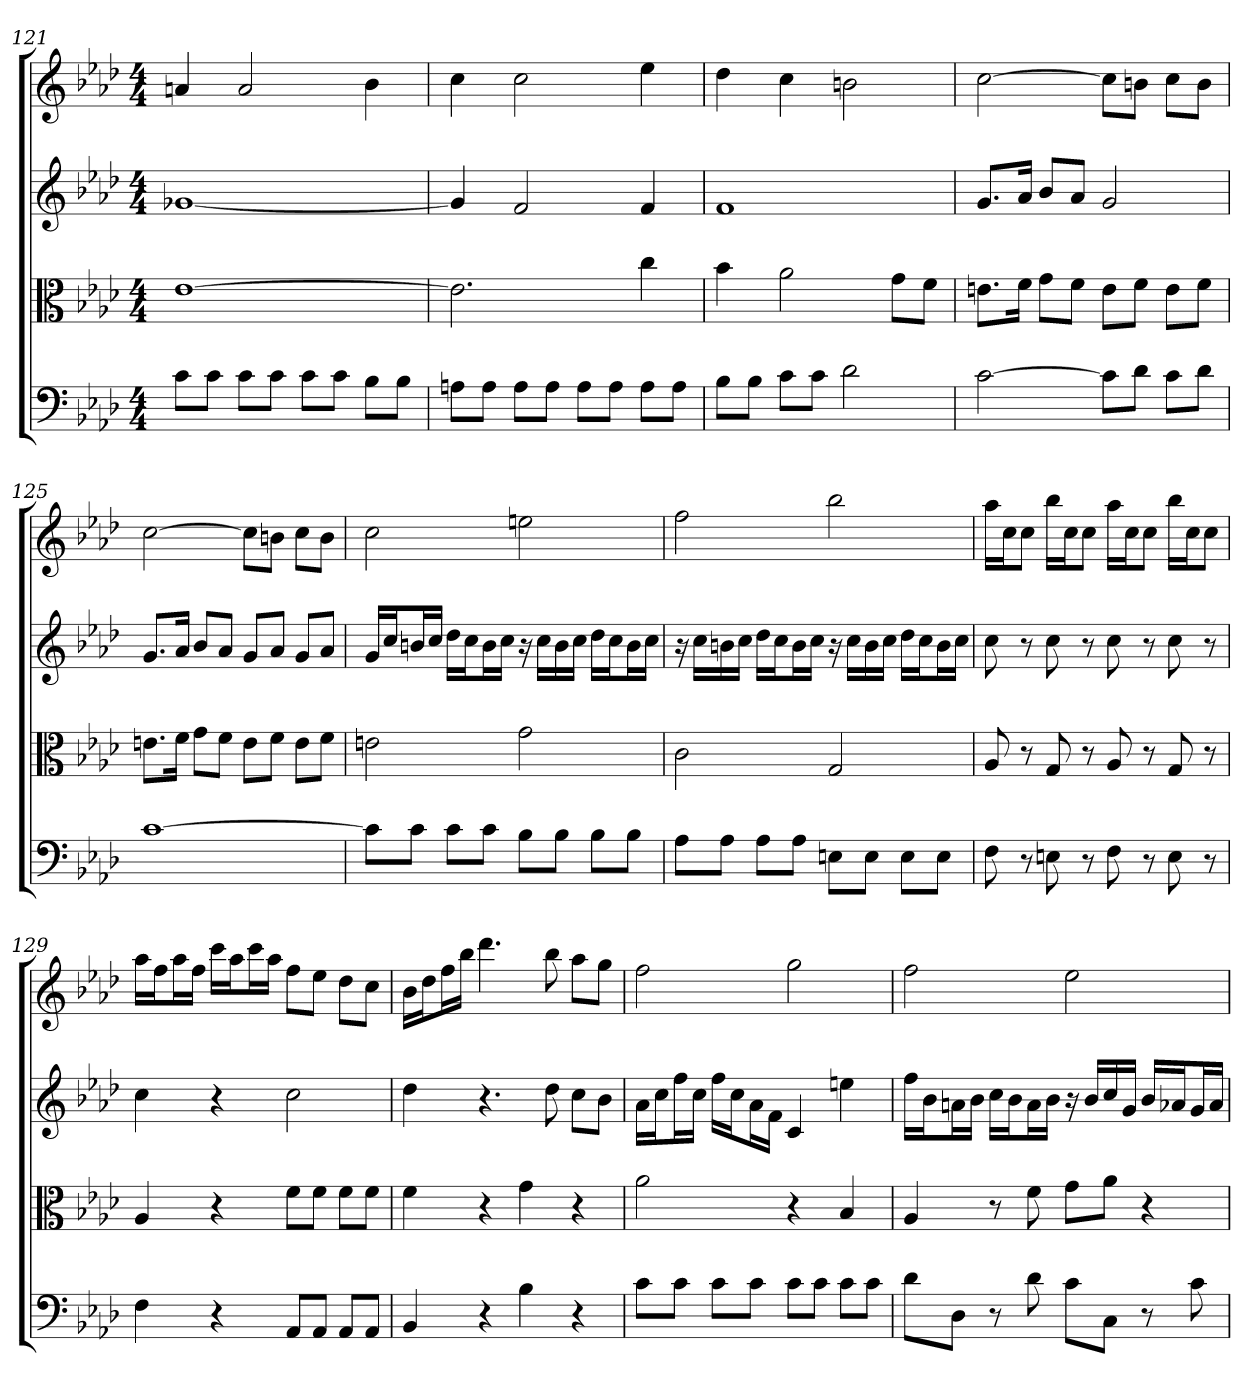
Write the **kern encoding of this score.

**kern	**kern	**kern	**kern
*part4	*part3	*part2	*part1
*staff4	*staff3	*staff2	*staff1
*clefF4	*clefC3	*	*
*k[b-e-a-d-]	*k[b-e-a-d-]	*k[b-e-a-d-]	*k[b-e-a-d-]
*f:	*f:	*f:	*f:
*M4/4	*M4/4	*M4/4	*M4/4
=121	=121	=121	=121
8c\L	[1e-	[1g-X	4an
8c\J	.	.	.
8c\L	.	.	2a
8c\J	.	.	.
8c\L	.	.	.
8c\J	.	.	.
8B-\L	.	.	4b-
8B-\J	.	.	.
=122	=122	=122	=122
8An\L	2.e-]	4g-]	4cc
8A\J	.	.	.
8A\L	.	2f	2cc
8A\J	.	.	.
8A\L	.	.	.
8A\J	.	.	.
8A\L	4cc	4f	4ee-
8A\J	.	.	.
=123	=123	=123	=123
8B-\L	4b-	1f	4dd-
8B-\J	.	.	.
8c\L	2a-	.	4cc
8c\J	.	.	.
2d-	.	.	2bn
.	8g\L	.	.
.	8f\J	.	.
=124	=124	=124	=124
[2c	8.en\L	8.gL	[2cc
.	16f\Jk	16a-Jk	.
.	8g\L	8b-L	.
.	8f\J	8a-J	.
8c\L]	8e\L	2g	8ccL]
8d-\J	8f\J	.	8bnJ
8c\L	8e\L	.	8ccL
8d-\J	8f\J	.	8bJ
=125	=125	=125	=125
[1c	8.en\L	8.gL	[2cc
.	16f\Jk	16a-Jk	.
.	8g\L	8b-L	.
.	8f\J	8a-J	.
.	8e\L	8gL	8ccL]
.	8f\J	8a-J	8bnJ
.	8e\L	8gL	8ccL
.	8f\J	8a-J	8bJ
=126	=126	=126	=126
8c\L]	2en	16gLL	2cc
.	.	16ccJ	.
8c\J	.	16bnL	.
.	.	16ccJJ	.
8c\L	.	16dd-LL	.
.	.	16ccJ	.
8c\J	.	16bL	.
.	.	16ccJJ	.
8B-\L	2g	16r	2een
.	.	16ccLL	.
8B-\J	.	16b	.
.	.	16ccJJ	.
8B-\L	.	16dd-LL	.
.	.	16ccJ	.
8B-\J	.	16bL	.
.	.	16ccJJ	.
=127	=127	=127	=127
8A-\L	2c	16r	2ff
.	.	16ccLL	.
8A-\J	.	16bn	.
.	.	16ccJJ	.
8A-\L	.	16dd-LL	.
.	.	16ccJ	.
8A-\J	.	16bL	.
.	.	16ccJJ	.
8En\L	2G	16r	2bb-
.	.	16ccLL	.
8E\J	.	16b	.
.	.	16ccJJ	.
8E\L	.	16dd-LL	.
.	.	16ccJ	.
8E\J	.	16bL	.
.	.	16ccJJ	.
=128	=128	=128	=128
8F	8A-	8cc	16aa-LL
.	.	.	16ccJ
8r	8r	8r	8ccJ
8En	8G	8cc	16bb-LL
.	.	.	16ccJ
8r	8r	8r	8ccJ
8F	8A-	8cc	16aa-LL
.	.	.	16ccJ
8r	8r	8r	8ccJ
8E	8G	8cc	16bb-LL
.	.	.	16ccJ
8r	8r	8r	8ccJ
=129	=129	=129	=129
4F	4A-	4cc	16aa-LL
.	.	.	16ffJ
.	.	.	16aa-L
.	.	.	16ffJJ
4r	4r	4r	16cccLL
.	.	.	16aa-J
.	.	.	16cccL
.	.	.	16aa-JJ
8AA-/L	8f\L	2cc	8ffL
8AA-/J	8f\J	.	8ee-J
8AA-/L	8f\L	.	8dd-L
8AA-/J	8f\J	.	8ccJ
=130	=130	=130	=130
4BB-	4f	4dd-	16b-LL
.	.	.	16dd-J
.	.	.	16ffL
.	.	.	16bb-JJ
4r	4r	4.r	4.ddd-
4B-	4g	.	.
.	.	8dd-	8bb-
4r	4r	8ccL	8aa-L
.	.	8b-J	8ggJ
=131	=131	=131	=131
8c\L	2a-	16a-LL	2ff
.	.	16ccJ	.
8c\J	.	16ffL	.
.	.	16ccJJ	.
8c\L	.	16ffLL	.
.	.	16ccJ	.
8c\J	.	16a-L	.
.	.	16fJJ	.
8c\L	4r	4c	2gg
8c\J	.	.	.
8c\L	4B-	4een	.
8c\J	.	.	.
=132	=132	=132	=132
8d-\L	4A-	16ffLL	2ff
.	.	16b-J	.
8D-\J	.	16anL	.
.	.	16b-JJ	.
8r	8r	16ccLL	.
.	.	16b-J	.
8d-	8f	16aL	.
.	.	16b-JJ	.
8c\L	8g\L	16r	2ee-
.	.	16b-LL	.
8C\J	8a-\J	16cc	.
.	.	16gJJ	.
8r	4r	16b-LL	.
.	.	16a-XJ	.
8c	.	16gL	.
.	.	16a-JJ	.
=	=	=	=
*-	*-	*-	*-
